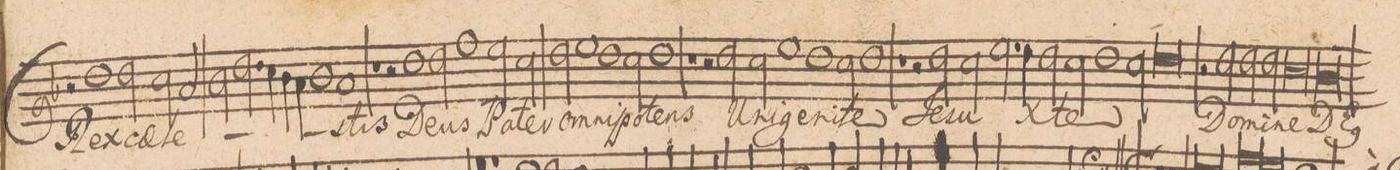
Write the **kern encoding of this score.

**kern	**text
*I"CANTVS.	*
*clefG2	*
*k[b-]	*
*met(C|)	*
*M2/1	*
2r	.
1dd	Rex
2dd\	coe-
=38-	=38-
2cc\	-le-
2a/	.
2b-\	.
2.dd\	.
=39-	=39-
4cc\	.
4b-\	.
4a\	.
1b-	.
=40-	=40-
1a	-stis
1r	.
=41-	=41-
2r	.
1dd	De-
2dd\	-us
=42-	=42-
1ff	Pa-
2ee\	.
2cc\	-ter
=43-	=43-
2dd\	o-
1ee	-mni-
1dd\	.
=44-	=44-
2cc\	-po-
1dd	-tens
=45-	=45-
1r	.
2r	.
2dd\	U-
=46-	=46-
2cc\	-ni-
1ee	-ge-
1dd\	.
=47-	=47-
2cc\	-ni-
1dd	-te
=48-	=48-
1r	.
2r	.
2dd\	Je-
=49-	=49-
2cc\	-su
2.ee\	X-
4dd\	.
2dd\	.
=50-	=50-
2cc\	.
1dd	.
2cc\	.
=51-	=51-
0dd	-te
=52-	=52-
2r	.
2dd\	Do-
2dd\	-mi-
2dd\	-ne
=53-	=53-
0cc	DE-
=54-	=54-
0b-	-(us)
=55-	=55-
*-	*-
